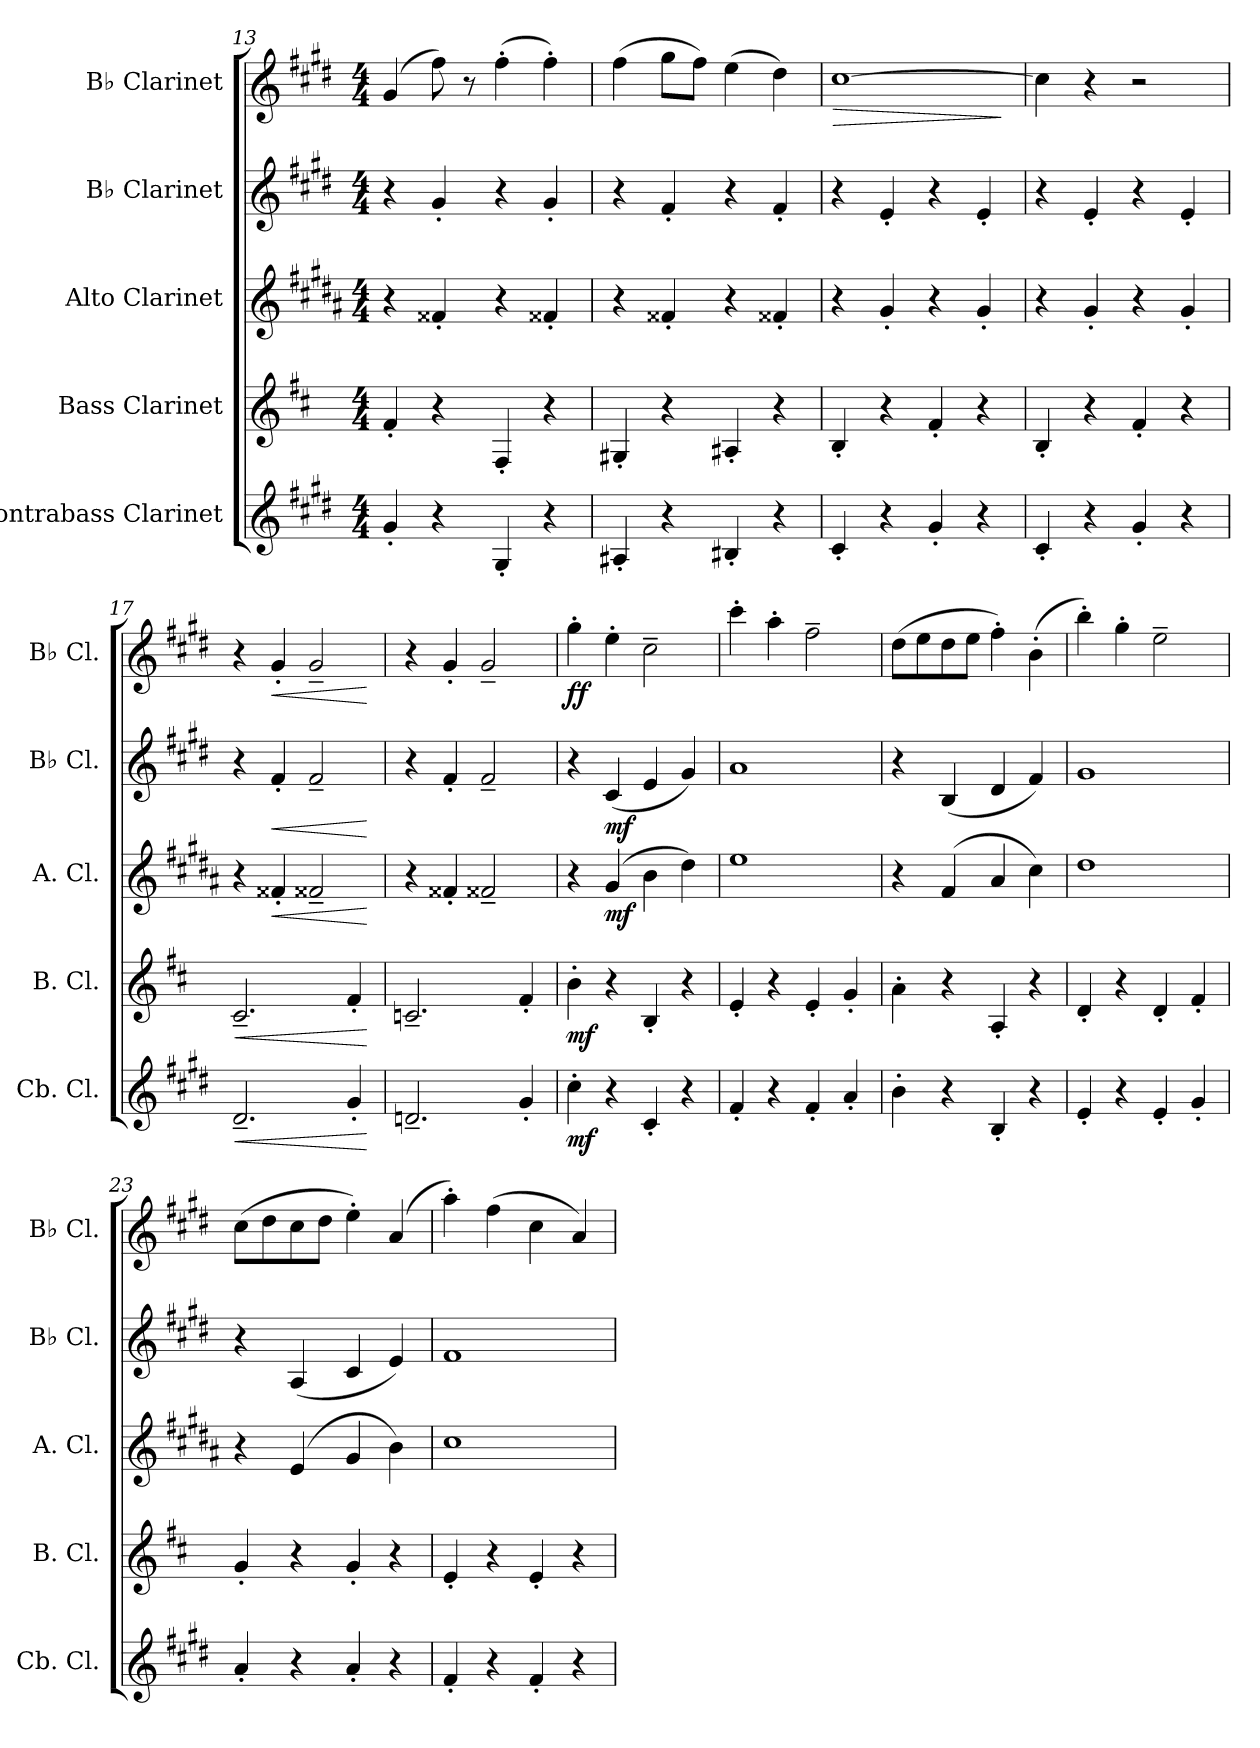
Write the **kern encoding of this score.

**kern	**dynam	**kern	**dynam	**kern	**dynam	**kern	**dynam	**kern	**dynam
*part5	*part5	*part4	*part4	*part3	*part3	*part2	*part2	*part1	*part1
*staff5	*staff5	*staff4	*staff4	*staff3	*staff3	*staff2	*staff2	*staff1	*staff1
*I"Contrabass Clarinet	*	*I"Bass Clarinet	*	*I"Alto Clarinet	*	*I"B♭ Clarinet	*	*I"B♭ Clarinet	*
*I'Cb. Cl.	*	*I'B. Cl.	*	*I'A. Cl.	*	*I'B♭ Cl.	*	*I'B♭ Cl.	*
!!LO:PB:g=z
*clefG2	*	*clefG2	*	*clefG2	*	*clefG2	*	*clefG2	*
*ITrd1c2	*	*ITrd8c14	*	*ITrd1c2	*	*ITrd1c2	*	*ITrd1c2	*
*k[f#c#]	*	*k[f#c#]	*	*k[f#c#g#]	*	*k[f#c#]	*	*k[f#c#]	*
*M4/4	*	*M4/4	*	*M4/4	*	*M4/4	*	*M4/4	*
=13	=13	=13	=13	=13	=13	=13	=13	=13	=13
4f#'/	.	4F#'/	.	4r	.	4r	.	(4f#/	.
4r	.	4r	.	4e#X'/	.	4f#'/	.	8ee\)	.
.	.	.	.	.	.	.	.	8r	.
4F#'/	.	4FF#'/	.	4r	.	4r	.	(4ee'\	.
4r	.	4r	.	4e#X'/	.	4f#'/	.	4ee'\)	.
=14	=14	=14	=14	=14	=14	=14	=14	=14	=14
4G#X'/	.	4GG#X'/	.	4r	.	4r	.	(4ee\	.
4r	.	4r	.	4e#X'/	.	4e'/	.	8ff#\L	.
.	.	.	.	.	.	.	.	8ee\J)	.
4A#X'/	.	4AA#X'/	.	4r	.	4r	.	(4dd\	.
4r	.	4r	.	4e#X'/	.	4e'/	.	4cc#\)	.
=15	=15	=15	=15	=15	=15	=15	=15	=15	=15
!	!	!	!	!	!	!	!	!	!LO:HP:b
4B'/	.	4BB'/	.	4r	.	4r	.	[1b	>
4r	.	4r	.	4f#'/	.	4d'/	.	.	.
4f#'/	.	4F#'/	.	4r	.	4r	.	.	.
4r	.	4r	.	4f#'/	.	4d'/	.	.	.
.	.	.	.	.	.	.	.	.	]
=16	=16	=16	=16	=16	=16	=16	=16	=16	=16
4B'/	.	4BB'/	.	4r	.	4r	.	4b\]	.
4r	.	4r	.	4f#'/	.	4d'/	.	4r	.
4f#'/	.	4F#'/	.	4r	.	4r	.	2r	.
4r	.	4r	.	4f#'/	.	4d'/	.	.	.
=17	=17	=17	=17	=17	=17	=17	=17	=17	=17
!	!LO:HP:b	!	!LO:HP:b	!	!	!	!	!	!
2.c#~/	<	2.C#~/	<	4r	.	4r	.	4r	.
!	!	!	!	!	!LO:HP:b	!	!LO:HP:b	!	!LO:HP:b
.	.	.	.	4e#X'/	<	4e'/	<	4f#'/	<
.	.	.	.	2e#X~/	.	2e~/	.	2f#~/	.
4f#'/	.	4F#'/	.	.	.	.	.	.	.
.	[	.	[	.	[	.	[	.	[
=18	=18	=18	=18	=18	=18	=18	=18	=18	=18
2.cn~/	.	2.Cn~/	.	4r	.	4r	.	4r	.
.	.	.	.	4e#X'/	.	4e'/	.	4f#'/	.
.	.	.	.	2e#X~/	.	2e~/	.	2f#~/	.
4f#'/	.	4F#'/	.	.	.	.	.	.	.
=19	=19	=19	=19	=19	=19	=19	=19	=19	=19
!	!LO:DY:b	!	!LO:DY:b	!	!	!	!	!	!LO:DY:b
!	!	!	!	!	!	!	!	!	!LO:DY:n=1:b
4b'\	mf	4B'\	mf	4r	.	4r	.	4ff#'\	f f
!	!	!	!	!	!LO:DY:b	!	!LO:DY:b	!	!
4r	.	4r	.	(4f#/	mf	(4B/	mf	4dd'\	.
4B'/	.	4BB'/	.	4a\	.	4d/	.	2b~\	.
4r	.	4r	.	4cc#\)	.	4f#/)	.	.	.
!!LO:LB:g=z
=20	=20	=20	=20	=20	=20	=20	=20	=20	=20
4e'/	.	4E'/	.	1dd	.	1g	.	4bb'\	.
4r	.	4r	.	.	.	.	.	4gg'\	.
4e'/	.	4E'/	.	.	.	.	.	2ee~\	.
4g'/	.	4G'/	.	.	.	.	.	.	.
=21	=21	=21	=21	=21	=21	=21	=21	=21	=21
4a'\	.	4A'\	.	4r	.	4r	.	(8cc#\L	.
.	.	.	.	.	.	.	.	8dd\	.
4r	.	4r	.	(4e/	.	(4A/	.	8cc#\	.
.	.	.	.	.	.	.	.	8dd\J	.
4A'/	.	4AA'/	.	4g#/	.	4c#/	.	4ee'\)	.
4r	.	4r	.	4b\)	.	4e/)	.	(4a'\	.
=22	=22	=22	=22	=22	=22	=22	=22	=22	=22
4d'/	.	4D'/	.	1cc#	.	1f#	.	4aa'\)	.
4r	.	4r	.	.	.	.	.	4ff#'\	.
4d'/	.	4D'/	.	.	.	.	.	2dd~\	.
4f#'/	.	4F#'/	.	.	.	.	.	.	.
=23	=23	=23	=23	=23	=23	=23	=23	=23	=23
4g'/	.	4G'/	.	4r	.	4r	.	(8b\L	.
.	.	.	.	.	.	.	.	8cc#\	.
4r	.	4r	.	(4d/	.	(4G/	.	8b\	.
.	.	.	.	.	.	.	.	8cc#\J	.
4g'/	.	4G'/	.	4f#/	.	4B/	.	4dd'\)	.
4r	.	4r	.	4a\)	.	4d/)	.	(4g/	.
=24	=24	=24	=24	=24	=24	=24	=24	=24	=24
4e'/	.	4E'/	.	1b	.	1e	.	4gg'\)	.
4r	.	4r	.	.	.	.	.	(4ee\	.
4e'/	.	4E'/	.	.	.	.	.	4b\	.
4r	.	4r	.	.	.	.	.	4g/)	.
=	=	=	=	=	=	=	=	=	=
*-	*-	*-	*-	*-	*-	*-	*-	*-	*-
